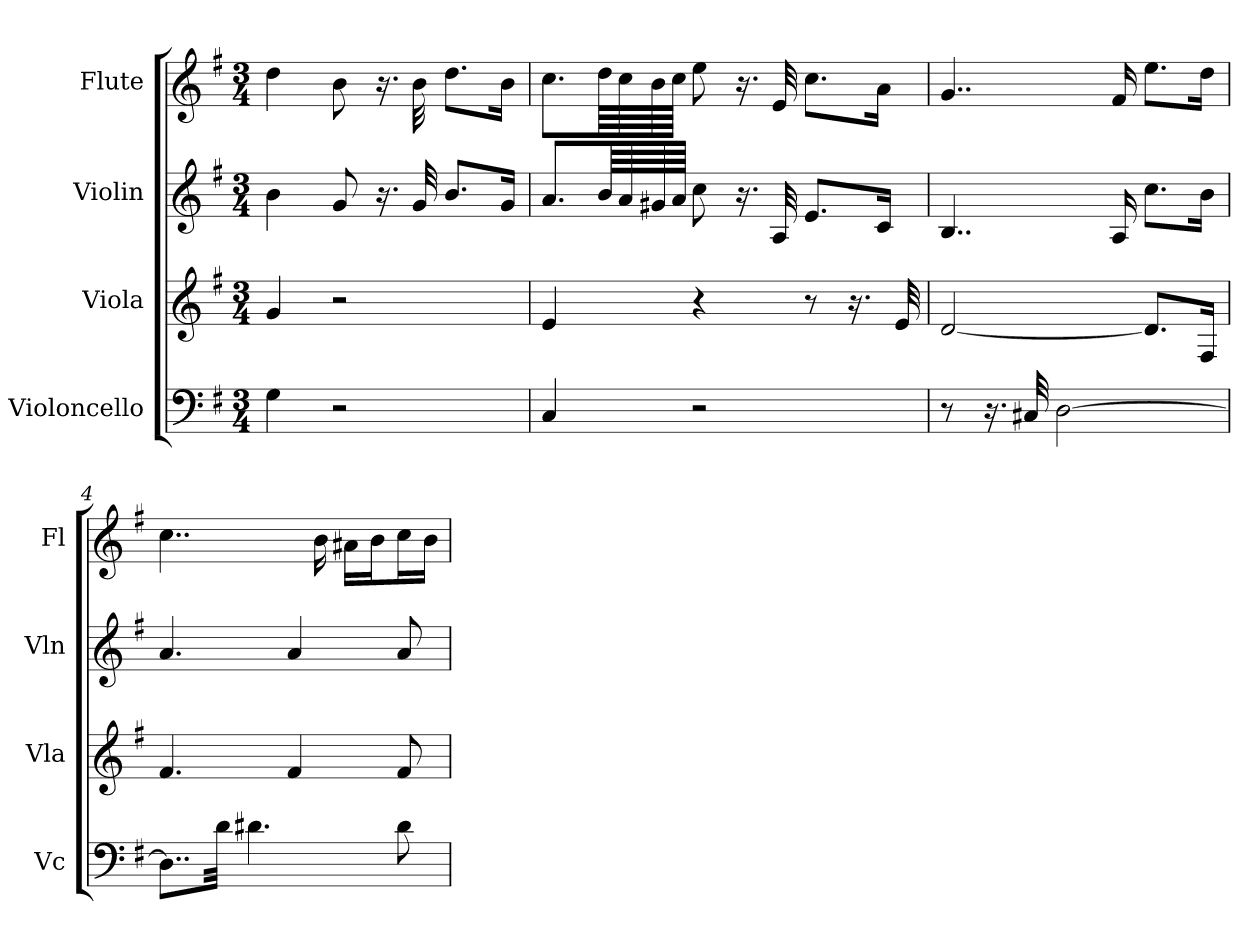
**kern	**kern	**kern	**kern
*part4	*part3	*part2	*part1
*staff4	*staff3	*staff2	*staff1
*I"Violoncello	*I"Viola	*I"Violin	*I"Flute
*I'Vc	*I'Vla	*I'Vln	*I'Fl
*k[f#]	*k[f#]	*k[f#]	*k[f#]
*G:	*G:	*G:	*G:
*M3/4	*M3/4	*M3/4	*M3/4
*MM71	*MM71	*MM71	*MM71
=	=	=	=
4G	4g	4b	4dd
2r	2r	8g	8b
.	.	16.r	16.r
.	.	32g	32b
.	.	8.bL	8.ddL
.	.	16gJk	16bJk
=2	=2	=2	=2
4C	4e	8.aL	8.ccL
.	.	64bLLL	64ddLLL
.	.	64a	64cc
.	.	64g#X	64b
.	.	64aJJJJ	64ccJJJJ
2r	4r	8cc	8ee
.	.	16.r	16.r
.	.	32A	32e
.	8r	8.eL	8.ccL
.	16.r	.	.
.	.	16cJk	16aJk
.	32e	.	.
=3	=3	=3	=3
8r	[2d	4..B	4..g
16.r	.	.	.
32C#X	.	.	.
[2D	.	.	.
.	.	16A	16f#
.	8.dL]	8.ccL	8.eeL
.	16F#Jk	16bJk	16ddJk
=4	=4	=4	=4
8..DL]	4.f#	4.a	4..cc
32dJkk	.	.	.
4.d#X	.	.	.
.	4f#	4a	.
.	.	.	16b
.	.	.	16a#XLL
.	.	.	16bJ
8d#	8f#	8a	16ccL
.	.	.	16bJJ
=	=	=	=
*-	*-	*-	*-
